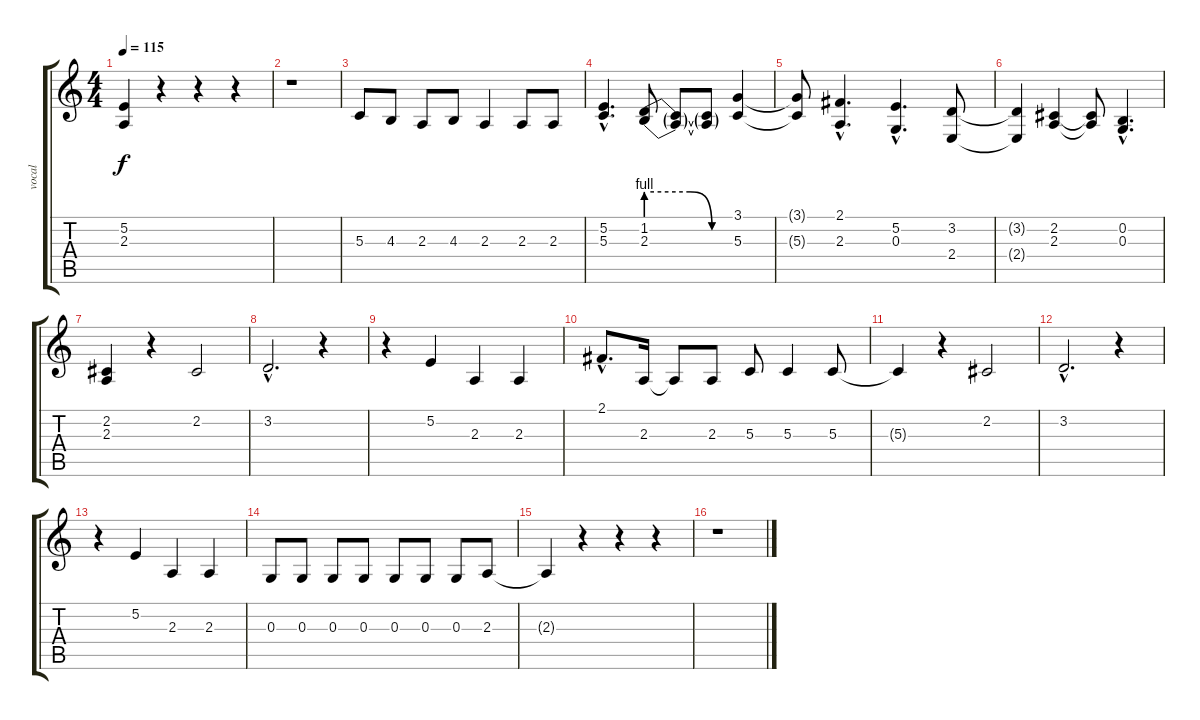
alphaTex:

\track ("vocal" "vocal") {instrument lead1square}
\staff {score tabs}
\tuning (E4 B3 G3 D3 A2 E2) {hide}
\ts (4 4)
\tempo 115
\clef g2
\ks c
(5.2{t} 2.3{t}).4{dy f} r.4 r.4 r.4 |
r.1 |
5.3.8 4.3.8 2.3.8 4.3.8 2.3.4 2.3.8 2.3.8 |
(5.2{hac} 5.3{hac}).4{d} (1.2{be (custom 0 4 30 4 45 0 60 0)} 2.3{be (custom 0 4 30 4 45 0 60 0)}).8 (1.2{t} 2.3{t}).8 (1.2{t} 2.3{t}).8 (3.1 5.3).4 |
(3.1{t} 5.3{t}).8 (2.1{hac} 2.3{hac}).4{d} (5.2{hac} 0.3{hac}).4{d} (3.2 2.4).8 |
(3.2{t} 2.4{t}).4 (2.2 2.3).4 (2.2{t} 2.3{t}).8 (0.2{hac} 0.3{hac}).4{d} |
(2.2 2.3).4 r.4 2.2.2 |
3.2{hac}.2{d} r.4 |
r.4 5.2.4 2.3.4 2.3.4 |
2.1{hac}.8{d} 2.3.16 2.3{t}.8 2.3.8 5.3.8 5.3.4 5.3.8 |
5.3{t}.4 r.4 2.2.2 |
3.2{hac}.2{d} r.4 |
r.4 5.2.4 2.3.4 2.3.4 |
0.3.8 0.3.8 0.3.8 0.3.8 0.3.8 0.3.8 0.3.8 2.3.8 |
2.3{t}.4 r.4 r.4 r.4 |
r.1
